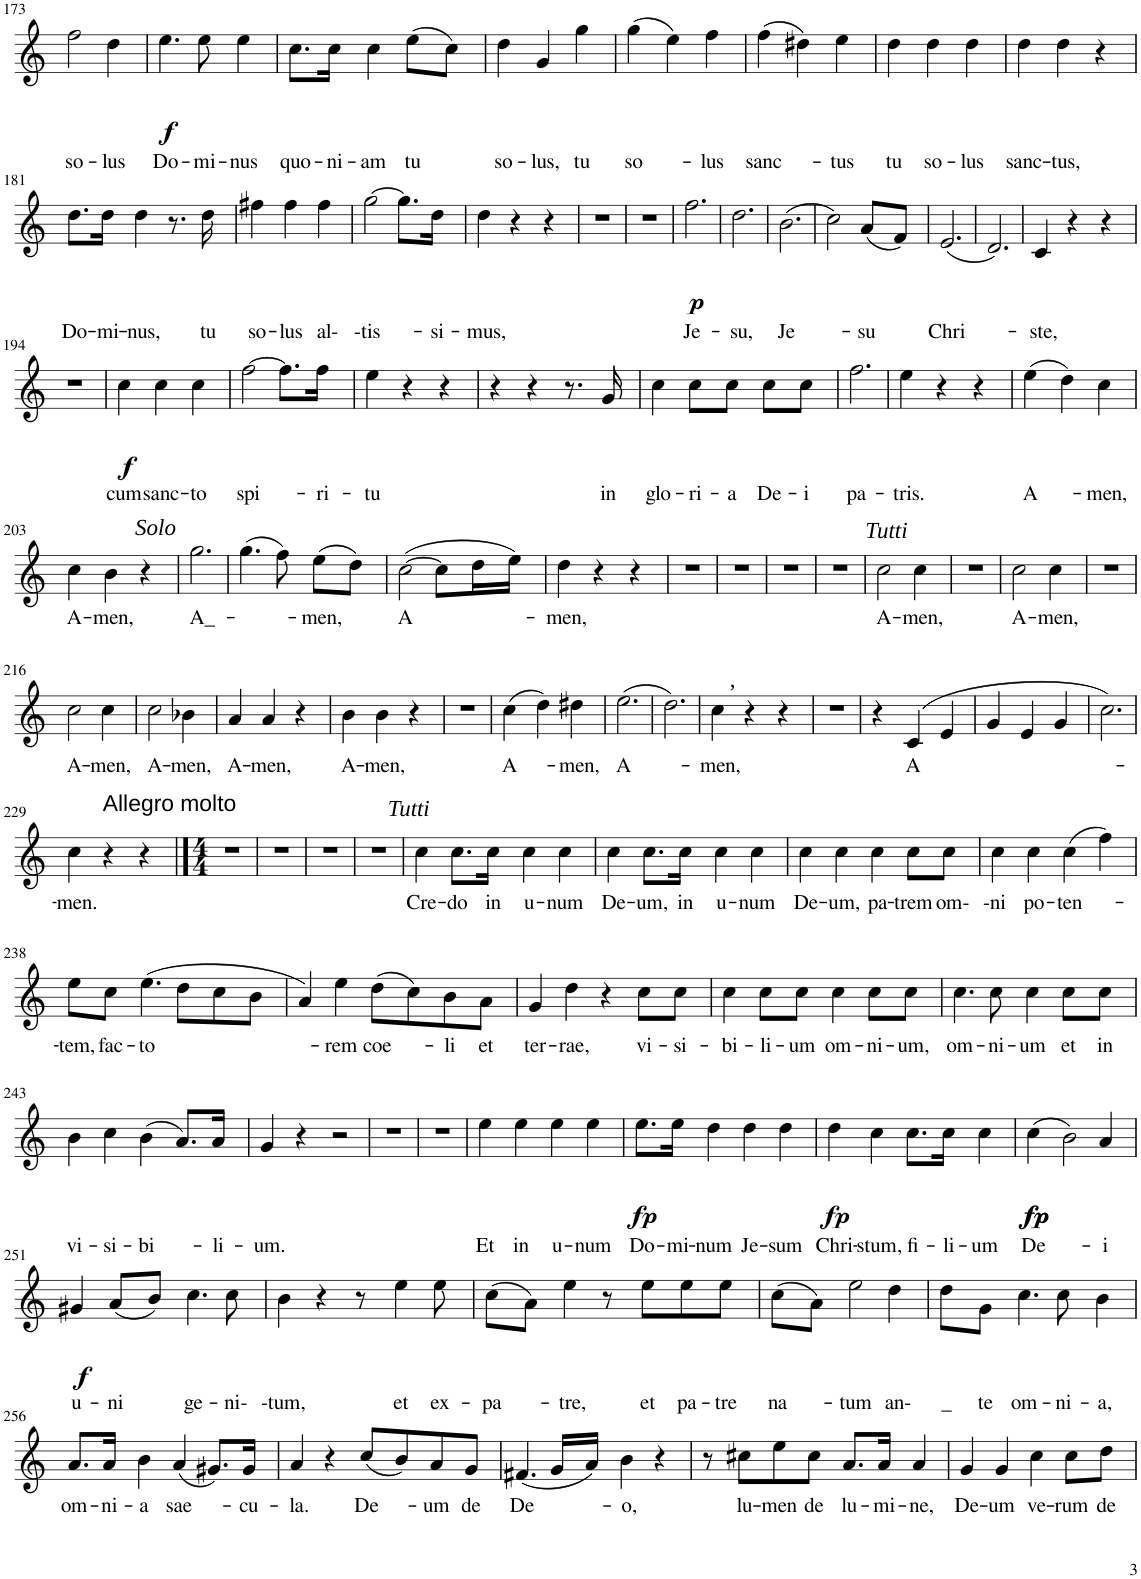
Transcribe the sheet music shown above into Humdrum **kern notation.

**kern	**text	**dynam
*part1	*part1	*part1
*staff1	*staff1	*staff1
*I"Sopran	*	*
!!LO:PB:g=z
*clefG2	*	*
*k[]	*	*
*M3/4	*	*
=173	=173	=173
!	!LO:LY:b	!
2ff\	so-	.
!	!LO:LY:b	!
4dd\	lus	.
=174	=174	=174
!	!LO:LY:b	!LO:DY:b
4.ee\	Do-	f
!	!LO:LY:b	!
8ee\	mi-	.
!	!LO:LY:b	!
4ee\	nus	.
=175	=175	=175
!	!LO:LY:b	!
8.cc\L	quo-	.
!	!LO:LY:b	!
16cc\Jk	ni-	.
!	!LO:LY:b	!
4cc\	am	.
!	!LO:LY:b	!
(8ee\L	tu	.
8cc\J)	.	.
=176	=176	=176
!	!LO:LY:b	!
4dd\	so-	.
!	!LO:LY:b	!
4g/	lus,	.
!	!LO:LY:b	!
4gg\	tu	.
=177	=177	=177
!	!LO:LY:b	!
(4gg\	so	.
4ee\)	.	.
!	!LO:LY:b	!
4ff\	lus	.
=178	=178	=178
!	!LO:LY:b	!
(4ff\	sanc	.
4dd#X\)	.	.
!	!LO:LY:b	!
4ee\	tus	.
=179	=179	=179
!	!LO:LY:b	!
4dd\	tu	.
!	!LO:LY:b	!
4dd\	so-	.
!	!LO:LY:b	!
4dd\	lus	.
=180	=180	=180
!	!LO:LY:b	!
4dd\	sanc-	.
!	!LO:LY:b	!
4dd\	tus,	.
4r	.	.
!!LO:LB:g=z
=181	=181	=181
!	!LO:LY:b	!
8.dd\L	Do-	.
!	!LO:LY:b	!
16dd\Jk	mi-	.
!	!LO:LY:b	!
4dd\	nus,	.
8.r	.	.
!	!LO:LY:b	!
16dd\	tu	.
=182	=182	=182
!	!LO:LY:b	!
4ff#X\	so-	.
!	!LO:LY:b	!
4ff#\	lus	.
!	!LO:LY:b	!
4ff#\	al-	.
=183	=183	=183
!	!LO:LY:b	!
[2gg\	-tis	.
8.gg\L]	.	.
!	!LO:LY:b	!
16dd\Jk	si-	.
=184	=184	=184
!	!LO:LY:b	!
4dd\	mus,	.
4r	.	.
4r	.	.
=185	=185	=185
2.r	.	.
=186	=186	=186
2.r	.	.
=187	=187	=187
!	!LO:LY:b	!LO:DY:b
2.ff\	Je-	p
=188	=188	=188
!	!LO:LY:b	!
2.dd\	su,	.
=189	=189	=189
!	!LO:LY:b	!
(2.b\	Je	.
=190	=190	=190
2cc\)	.	.
!	!LO:LY:b	!
(8a/L	su	.
8f/J)	.	.
=191	=191	=191
!	!LO:LY:b	!
(2.e/	Chri	.
=192	=192	=192
2.d/)	.	.
=193	=193	=193
!	!LO:LY:b	!
4c/	ste,	.
4r	.	.
4r	.	.
!!LO:LB:g=z
=194	=194	=194
2.r	.	.
=195	=195	=195
!	!LO:LY:b	!LO:DY:b
4cc\	cum	f
!	!LO:LY:b	!
4cc\	sanc-	.
!	!LO:LY:b	!
4cc\	to	.
=196	=196	=196
!	!LO:LY:b	!
[2ff\	spi	.
8.ff\L]	.	.
!	!LO:LY:b	!
16ff\Jk	ri-	.
=197	=197	=197
!	!LO:LY:b	!
4ee\	tu	.
4r	.	.
4r	.	.
=198	=198	=198
4r	.	.
4r	.	.
8.r	.	.
!	!LO:LY:b	!
16g/	in	.
=199	=199	=199
!	!LO:LY:b	!
4cc\	glo-	.
!	!LO:LY:b	!
8cc\L	ri-	.
!	!LO:LY:b	!
8cc\J	a	.
!	!LO:LY:b	!
8cc\L	De-	.
!	!LO:LY:b	!
8cc\J	i	.
=200	=200	=200
!	!LO:LY:b	!
2.ff\	pa-	.
=201	=201	=201
!	!LO:LY:b	!
4ee\	tris.	.
4r	.	.
4r	.	.
=202	=202	=202
!	!LO:LY:b	!
(4ee\	A	.
4dd\)	.	.
!	!LO:LY:b	!
4cc\	men,	.
!!LO:LB:g=z
=203	=203	=203
!	!LO:LY:b	!
4cc\	A-	.
!	!LO:LY:b	!
4b\	men,	.
4r	.	.
=204	=204	=204
!LO:TX:a:i:t=Solo	!	!
!	!LO:LY:b	!
2.gg\	A_-	.
=205	=205	=205
(4.gg\	.	.
8ff\)	.	.
!	!LO:LY:b	!
(8ee\L	men,	.
8dd\J)	.	.
=206	=206	=206
!	!LO:LY:b	!
([2cc\	A	.
8cc\L]	.	.
16dd\L	.	.
16ee\JJ)	.	.
=207	=207	=207
!	!LO:LY:b	!
4dd\	men,	.
4r	.	.
4r	.	.
=208	=208	=208
2.r	.	.
=209	=209	=209
2.r	.	.
=210	=210	=210
2.r	.	.
=211	=211	=211
2.r	.	.
=212	=212	=212
!LO:TX:a:i:t=Tutti	!	!
!	!LO:LY:b	!
2cc\	A-	.
!	!LO:LY:b	!
4cc\	men,	.
=213	=213	=213
2.r	.	.
=214	=214	=214
!	!LO:LY:b	!
2cc\	A-	.
!	!LO:LY:b	!
4cc\	men,	.
=215	=215	=215
2.r	.	.
!!LO:LB:g=z
=216	=216	=216
!	!LO:LY:b	!
2cc\	A-	.
!	!LO:LY:b	!
4cc\	men,	.
=217	=217	=217
!	!LO:LY:b	!
2cc\	A-	.
!	!LO:LY:b	!
4b-X\	men,	.
=218	=218	=218
!	!LO:LY:b	!
4a/	A-	.
!	!LO:LY:b	!
4a/	men,	.
4r	.	.
=219	=219	=219
!	!LO:LY:b	!
4b\	A-	.
!	!LO:LY:b	!
4b\	men,	.
4r	.	.
=220	=220	=220
2.r	.	.
=221	=221	=221
!	!LO:LY:b	!
(4cc\	A	.
4dd\)	.	.
!	!LO:LY:b	!
4dd#X\	men,	.
=222	=222	=222
!	!LO:LY:b	!
(2.ee\	A	.
=223	=223	=223
2.dd\)	.	.
=224	=224	=224
!LO:TX:a:t=,	!	!
!	!LO:LY:b	!
4cc\	men,	.
4r	.	.
4r	.	.
=225	=225	=225
2.r	.	.
=226	=226	=226
4r	.	.
!	!LO:LY:b	!
(4c/	A	.
4e/	.	.
=227	=227	=227
4g/	.	.
4e/	.	.
4g/	.	.
=228	=228	=228
2.cc\)	.	.
!!LO:LB:g=z
=229	=229	=229
!	!LO:LY:b	!
4cc\	men.	.
4r	.	.
4r	.	.
==230	==230	==230
*M4/4	*	*
!LO:TX:a:t=Allegro molto	!	!
1r	.	.
=231	=231	=231
1r	.	.
=232	=232	=232
1r	.	.
=233	=233	=233
1r	.	.
=234	=234	=234
!LO:TX:a:i:t=Tutti	!	!
!	!LO:LY:b	!
4cc\	Cre-	.
!	!LO:LY:b	!
8.cc\L	do	.
!	!LO:LY:b	!
16cc\Jk	in	.
!	!LO:LY:b	!
4cc\	u-	.
!	!LO:LY:b	!
4cc\	num	.
=235	=235	=235
!	!LO:LY:b	!
4cc\	De-	.
!	!LO:LY:b	!
8.cc\L	um,	.
!	!LO:LY:b	!
16cc\Jk	in	.
!	!LO:LY:b	!
4cc\	u-	.
!	!LO:LY:b	!
4cc\	num	.
=236	=236	=236
!	!LO:LY:b	!
4cc\	De-	.
!	!LO:LY:b	!
4cc\	um,	.
!	!LO:LY:b	!
4cc\	pa-	.
!	!LO:LY:b	!
8cc\L	trem	.
!	!LO:LY:b	!
8cc\J	om-	.
=237	=237	=237
!	!LO:LY:b	!
4cc\	-ni	.
!	!LO:LY:b	!
4cc\	po-	.
!	!LO:LY:b	!
(4cc\	ten	.
4ff\)	.	.
!!LO:LB:g=z
=238	=238	=238
!	!LO:LY:b	!
8ee\L	tem,	.
!	!LO:LY:b	!
8cc\J	fac-	.
!	!LO:LY:b	!
(4.ee\	to	.
8dd\L	.	.
8cc\	.	.
8b\J	.	.
=239	=239	=239
4a/)	.	.
!	!LO:LY:b	!
4ee\	rem	.
!	!LO:LY:b	!
(8dd\L	coe	.
8cc\)	.	.
!	!LO:LY:b	!
8b\	li	.
!	!LO:LY:b	!
8a\J	et	.
=240	=240	=240
!	!LO:LY:b	!
4g/	ter-	.
!	!LO:LY:b	!
4dd\	rae,	.
4r	.	.
!	!LO:LY:b	!
8cc\L	vi-	.
!	!LO:LY:b	!
8cc\J	si-	.
=241	=241	=241
!	!LO:LY:b	!
4cc\	bi-	.
!	!LO:LY:b	!
8cc\L	li-	.
!	!LO:LY:b	!
8cc\J	um	.
!	!LO:LY:b	!
4cc\	om-	.
!	!LO:LY:b	!
8cc\L	ni-	.
!	!LO:LY:b	!
8cc\J	um,	.
=242	=242	=242
!	!LO:LY:b	!
4.cc\	om-	.
!	!LO:LY:b	!
8cc\	ni-	.
!	!LO:LY:b	!
4cc\	um	.
!	!LO:LY:b	!
8cc\L	et	.
!	!LO:LY:b	!
8cc\J	in	.
!!LO:LB:g=z
=243	=243	=243
!	!LO:LY:b	!
4b\	vi-	.
!	!LO:LY:b	!
4cc\	si-	.
!	!LO:LY:b	!
(4b\	bi	.
8.a/L)	.	.
!	!LO:LY:b	!
16a/Jk	li-	.
=244	=244	=244
!	!LO:LY:b	!
4g/	um.	.
4r	.	.
2r	.	.
=245	=245	=245
1r	.	.
=246	=246	=246
1r	.	.
=247	=247	=247
!	!LO:LY:b	!
4ee\	Et	.
!	!LO:LY:b	!
4ee\	in	.
!	!LO:LY:b	!
4ee\	u-	.
!	!LO:LY:b	!
4ee\	num	.
=248	=248	=248
!	!LO:LY:b	!LO:DY:b
8.ee\L	Do-	fp
!	!LO:LY:b	!
16ee\Jk	mi-	.
!	!LO:LY:b	!
4dd\	num	.
!	!LO:LY:b	!
4dd\	Je-	.
!	!LO:LY:b	!
4dd\	sum	.
=249	=249	=249
!	!LO:LY:b	!LO:DY:b
4dd\	Chri-	fp
!	!LO:LY:b	!
4cc\	stum,	.
!	!LO:LY:b	!
8.cc\L	fi-	.
!	!LO:LY:b	!
16cc\Jk	li-	.
!	!LO:LY:b	!
4cc\	um	.
=250	=250	=250
!	!LO:LY:b	!LO:DY:b
!	!	!LO:DY:n=1:b
(4cc\	De	fp fp
2b\)	.	.
!	!LO:LY:b	!
4a/	i	.
!!LO:LB:g=z
=251	=251	=251
!	!LO:LY:b	!LO:DY:b
4g#X/	u-	f
!	!LO:LY:b	!
(8a/L	ni	.
8b/J)	.	.
!	!LO:LY:b	!
4.cc\	ge-	.
!	!LO:LY:b	!
8cc\	ni-	.
=252	=252	=252
!	!LO:LY:b	!
4b\	-tum,	.
4r	.	.
8r	.	.
!	!LO:LY:b	!
4ee\	et	.
!	!LO:LY:b	!
8ee\	ex-	.
=253	=253	=253
!	!LO:LY:b	!
(8cc\L	pa	.
8a\J)	.	.
!	!LO:LY:b	!
4ee\	tre,	.
8r	.	.
!	!LO:LY:b	!
8ee\L	et	.
!	!LO:LY:b	!
8ee\	pa-	.
!	!LO:LY:b	!
8ee\J	tre	.
=254	=254	=254
!	!LO:LY:b	!
(8cc\L	na	.
8a\J)	.	.
!	!LO:LY:b	!
2ee\	tum	.
!	!LO:LY:b	!
4dd\	an-	.
=255	=255	=255
!	!LO:LY:b	!
8dd\L	_	.
!	!LO:LY:b	!
8g\J	te	.
!	!LO:LY:b	!
4.cc\	om-	.
!	!LO:LY:b	!
8cc\	ni-	.
!	!LO:LY:b	!
4b\	a,	.
!!LO:LB:g=z
=256	=256	=256
!	!LO:LY:b	!
8.a/L	om-	.
!	!LO:LY:b	!
16a/Jk	ni-	.
!	!LO:LY:b	!
4b\	a	.
!	!LO:LY:b	!
(4a/	sae	.
8.g#X/L)	.	.
!	!LO:LY:b	!
16g#/Jk	cu-	.
=257	=257	=257
!	!LO:LY:b	!
4a/	la.	.
4r	.	.
!	!LO:LY:b	!
(8cc/L	De	.
8b/)	.	.
!	!LO:LY:b	!
8a/	um	.
!	!LO:LY:b	!
8g/J	de	.
=258	=258	=258
!	!LO:LY:b	!
(4.f#X/	De	.
16g/LL	.	.
16a/JJ)	.	.
!	!LO:LY:b	!
4b\	o,	.
4r	.	.
=259	=259	=259
8r	.	.
!	!LO:LY:b	!
8cc#X\L	lu-	.
!	!LO:LY:b	!
8ee\	men	.
!	!LO:LY:b	!
8cc#\J	de	.
!	!LO:LY:b	!
8.a/L	lu-	.
!	!LO:LY:b	!
16a/Jk	mi-	.
!	!LO:LY:b	!
4a/	ne,	.
=260	=260	=260
!	!LO:LY:b	!
4g/	De-	.
!	!LO:LY:b	!
4g/	um	.
!	!LO:LY:b	!
4cc\	ve-	.
!	!LO:LY:b	!
8cc\L	rum	.
!	!LO:LY:b	!
8dd\J	de	.
=	=	=
*-	*-	*-
